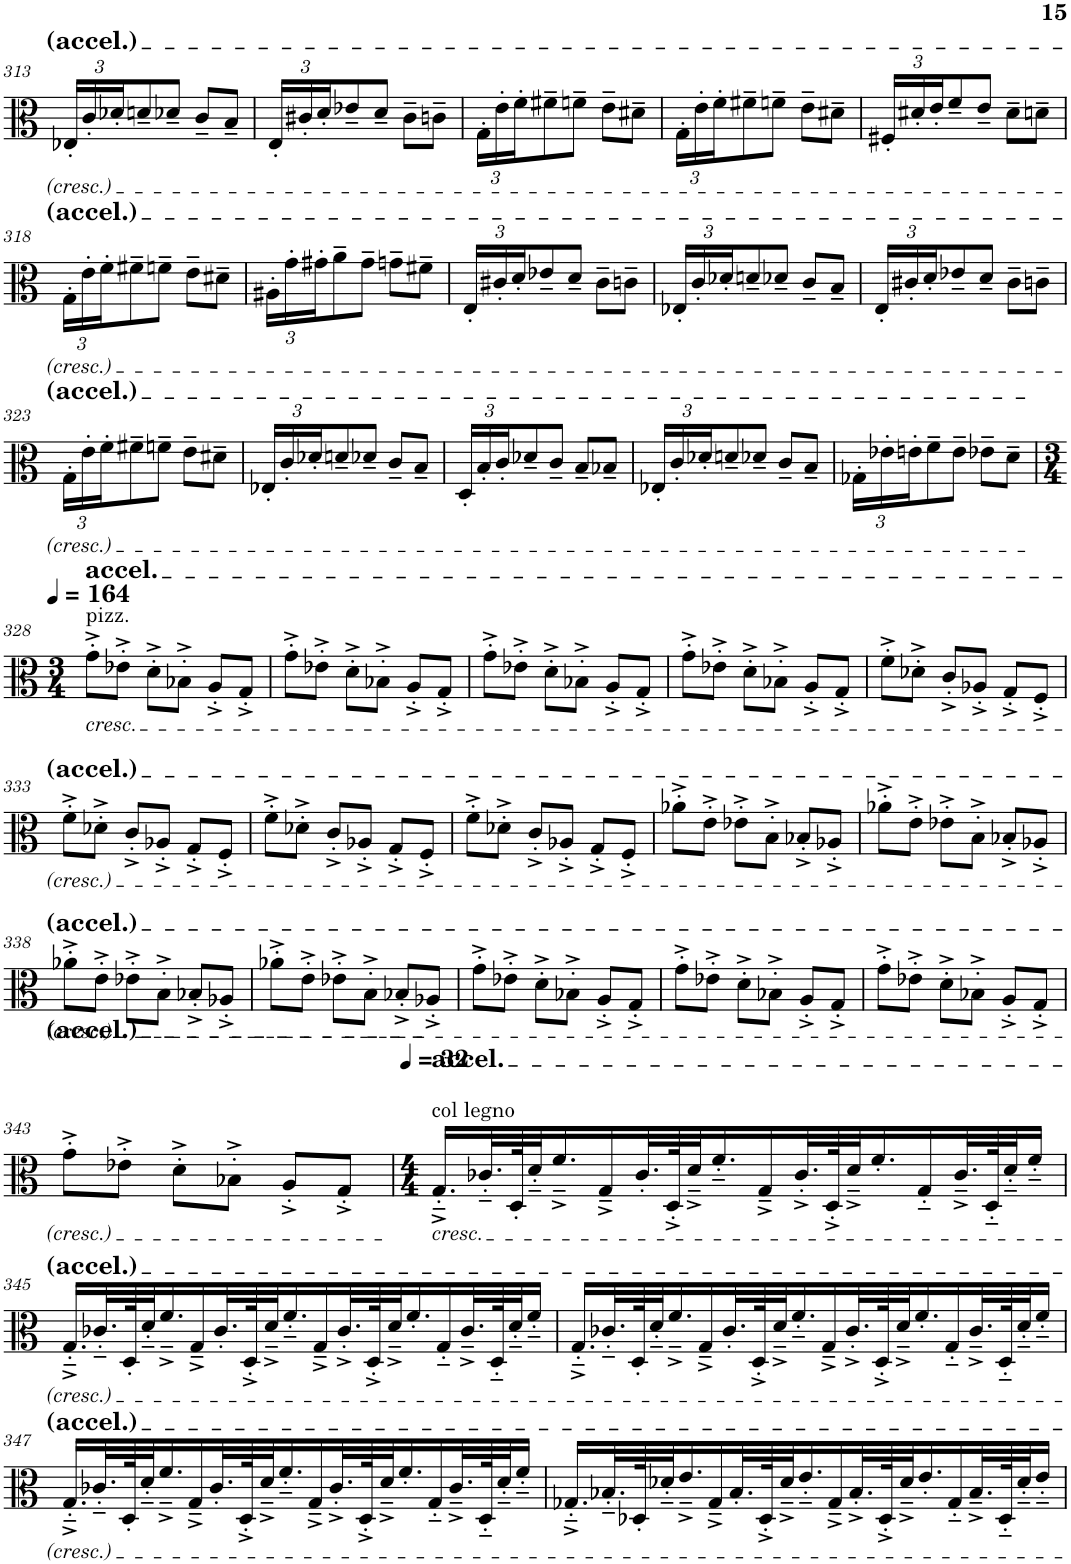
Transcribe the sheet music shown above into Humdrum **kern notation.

**kern
*part1
*staff1
*I"Viola
*I'Vla.
!!LO:PB:g=z
*clefC3
*k[]
*M5/8
*Xbrackettup
=313
24E-X'/LL
24c'/
24d-X'/J
8dn~/
8d-X~/J
8c~/L
8B~/J
=314
24E'/LL
24c#X'/
24d'/J
8e-X~/
8d~/J
8c#~\L
8cn~\J
=315
24G'\LL
24e'\
24f'\J
8f#X~\
8fn~\J
8e~\L
8d#X~\J
=316
24G'\LL
24e'\
24f'\J
8f#X~\
8fn~\J
8e~\L
8d#X~\J
=317
24F#X'/LL
24d#X'/
24e'/J
8f~/
8e~/J
8d#~\L
8dn~\J
!!LO:LB:g=z
=318
24G'\LL
24e'\
24f'\J
8f#X~\
8fn~\J
8e~\L
8d#X~\J
=319
24A#X'\LL
24g'\
24g#X'\J
8a~\
8g#~\J
8gn~\L
8f#X~\J
=320
24E'/LL
24c#X'/
24d'/J
8e-X~/
8d~/J
8c#~\L
8cn~\J
=321
24E-X'/LL
24c'/
24d-X'/J
8dn~/
8d-X~/J
8c~/L
8B~/J
=322
24E'/LL
24c#X'/
24d'/J
8e-X~/
8d~/J
8c#~\L
8cn~\J
!!LO:LB:g=z
=323
24G'\LL
24e'\
24f'\J
8f#X~\
8fn~\J
8e~\L
8d#X~\J
=324
24E-X'/LL
24c'/
24d-X'/J
8dn~/
8d-X~/J
8c~/L
8B~/J
=325
24D'/LL
24B'/
24c'/J
8d-X~/
8c~/J
8B~/L
8B-X~/J
=326
24E-X'/LL
24c'/
24d-X'/J
8dn~/
8d-X~/J
8c~/L
8B~/J
=327
24G-X'\LL
24e-X'\
24en'\J
8f~\
8e~\J
8e-X~\L
8d~\J
!!LO:LB:g=z
=328
*M3/4
*MM164
!LO:TX:a:t=pizz.
!LO:TX:b:i:t=cresc.
!LO:TX:a:t=accel.
8g'^\L
8e-X'^\J
8d'^\L
8B-X'^\J
8A'^/L
8G'^/J
=329
8g'^\L
8e-X'^\J
8d'^\L
8B-X'^\J
8A'^/L
8G'^/J
=330
8g'^\L
8e-X'^\J
8d'^\L
8B-X'^\J
8A'^/L
8G'^/J
=331
8g'^\L
8e-X'^\J
8d'^\L
8B-X'^\J
8A'^/L
8G'^/J
=332
8f'^\L
8d-X'^\J
8c'^/L
8A-X'^/J
8G'^/L
8F'^/J
!!LO:LB:g=z
=333
8f'^\L
8d-X'^\J
8c'^/L
8A-X'^/J
8G'^/L
8F'^/J
=334
8f'^\L
8d-X'^\J
8c'^/L
8A-X'^/J
8G'^/L
8F'^/J
=335
8f'^\L
8d-X'^\J
8c'^/L
8A-X'^/J
8G'^/L
8F'^/J
=336
8a-X'^\L
8e'^\J
8e-X'^\L
8B'^\J
8B-X'^/L
8A-X'^/J
=337
8a-X'^\L
8e'^\J
8e-X'^\L
8B'^\J
8B-X'^/L
8A-X'^/J
!!LO:LB:g=z
=338
8a-X'^\L
8e'^\J
8e-X'^\L
8B'^\J
8B-X'^/L
8A-X'^/J
=339
8a-X'^\L
8e'^\J
8e-X'^\L
8B'^\J
8B-X'^/L
8A-X'^/J
=340
8g'^\L
8e-X'^\J
8d'^\L
8B-X'^\J
8A'^/L
8G'^/J
=341
8g'^\L
8e-X'^\J
8d'^\L
8B-X'^\J
8A'^/L
8G'^/J
=342
8g'^\L
8e-X'^\J
8d'^\L
8B-X'^\J
8A'^/L
8G'^/J
!!LO:LB:g=z
=343
8g'^\L
8e-X'^\J
8d'^\L
8B-X'^\J
8A'^/L
8G'^/J
=344
*M4/4
*MM32
!LO:TX:a:t=col legno
!LO:TX:a:t=accel.
!LO:TX:b:i:t=cresc.
16.G'~^/LL
32.c-X'~/L
64D'/K
32d'~/J
16.f~^/
16G~^/
32.c-'/L
64D'^/K
32d~^/J
16.f'~/
16G~^/
32.c-'^/L
64D'^/K
32d~^/J
16.f'/
16G'~/
32.c-~^/L
64D'~/K
32d'~/J
16f'~/JJ
!!LO:LB:g=z
=345
16.G'~^/LL
32.c-X'~/L
64D'/K
32d'~/J
16.f~^/
16G~^/
32.c-'/L
64D'^/K
32d~^/J
16.f'~/
16G~^/
32.c-'^/L
64D'^/K
32d~^/J
16.f'/
16G'~/
32.c-~^/L
64D'~/K
32d'~/J
16f'~/JJ
=346
16.G'~^/LL
32.c-X'~/L
64D'/K
32d'~/J
16.f~^/
16G~^/
32.c-'/L
64D'^/K
32d~^/J
16.f'~/
16G~^/
32.c-'^/L
64D'^/K
32d~^/J
16.f'/
16G'~/
32.c-~^/L
64D'~/K
32d'~/J
16f'~/JJ
!!LO:LB:g=z
=347
16.G'~^/LL
32.c-X'~/L
64D'/K
32d'~/J
16.f~^/
16G~^/
32.c-'/L
64D'^/K
32d~^/J
16.f'~/
16G~^/
32.c-'^/L
64D'^/K
32d~^/J
16.f'/
16G'~/
32.c-~^/L
64D'~/K
32d'~/J
16f'~/JJ
=348
16.G-X'~^/LL
32.B-X'~/L
64D-X'/K
32d-X'~/J
16.e~^/
16G-~^/
32.B-'/L
64D-'^/K
32d-~^/J
16.e'~/
16G-~^/
32.B-'^/L
64D-'^/K
32d-~^/J
16.e'/
16G-'~/
32.B-~^/L
64D-'~/K
32d-'~/J
16e'~/JJ
=
*-
